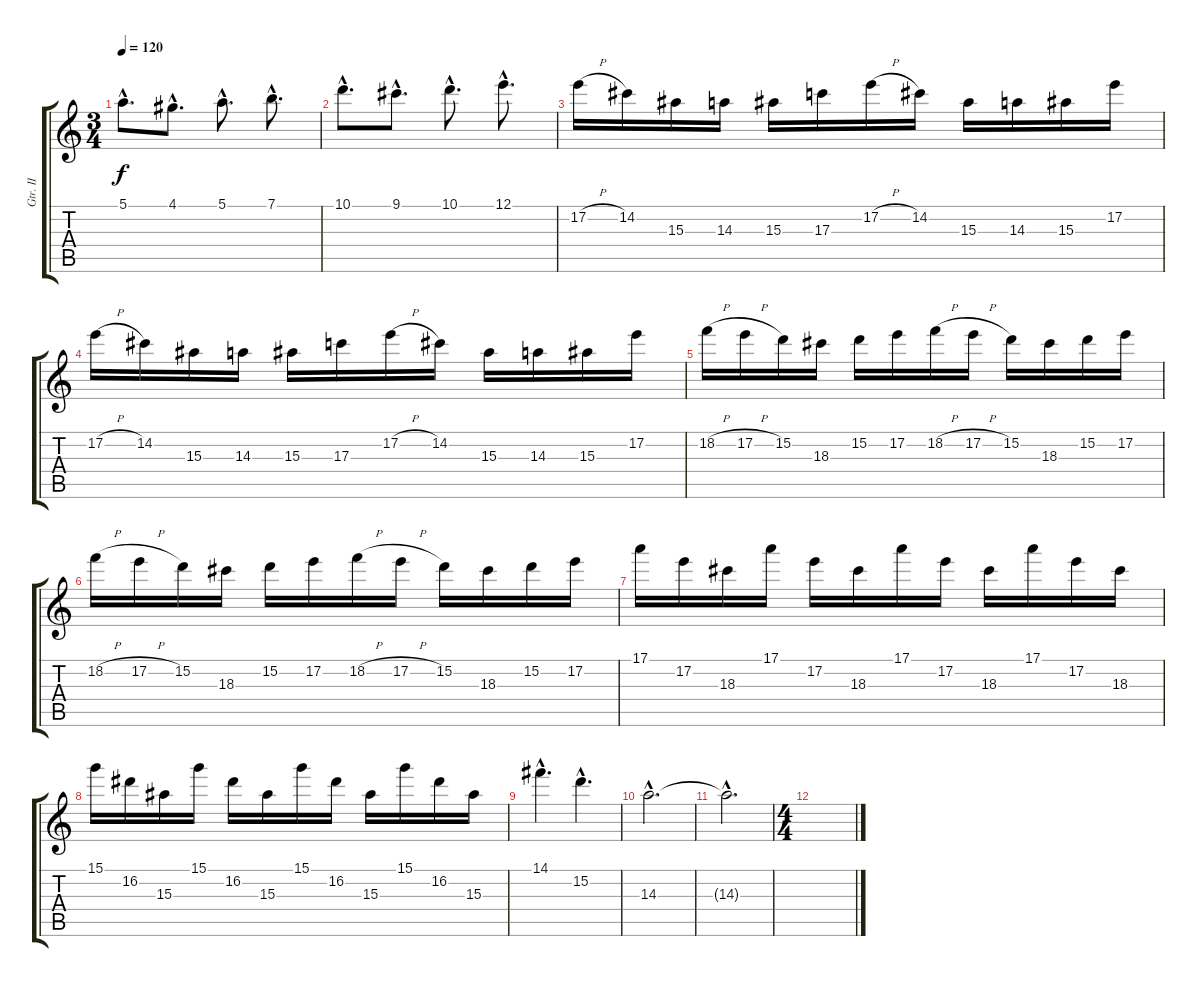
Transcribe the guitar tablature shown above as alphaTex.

\track ("Gtr. II" "Gtr. II") {instrument distortionguitar}
\staff {score tabs}
\tuning (E4 B3 G3 D3 A2 E2) {hide}
\ts (3 4)
\tempo 120
\clef g2
\ks c
5.1{hac}.8{d dy f} 4.1{hac}.8{d} 5.1{hac}.8{d} 7.1{hac}.8{d} |
10.1{hac}.8{d} 9.1{hac}.8{d} 10.1{hac}.8{d} 12.1{hac}.8{d} |
17.2{h}.16 14.2.16 15.3.16 14.3.16 15.3.16 17.3.16 17.2{h}.16 14.2.16 15.3.16 14.3.16 15.3.16 17.2.16 |
17.2{h}.16 14.2.16 15.3.16 14.3.16 15.3.16 17.3.16 17.2{h}.16 14.2.16 15.3.16 14.3.16 15.3.16 17.2.16 |
18.2{h}.16 17.2{h}.16 15.2.16 18.3.16 15.2.16 17.2.16 18.2{h}.16 17.2{h}.16 15.2.16 18.3.16 15.2.16 17.2.16 |
18.2{h}.16 17.2{h}.16 15.2.16 18.3.16 15.2.16 17.2.16 18.2{h}.16 17.2{h}.16 15.2.16 18.3.16 15.2.16 17.2.16 |
17.1.16 17.2.16 18.3.16 17.1.16 17.2.16 18.3.16 17.1.16 17.2.16 18.3.16 17.1.16 17.2.16 18.3.16 |
15.1.16 16.2.16 15.3.16 15.1.16 16.2.16 15.3.16 15.1.16 16.2.16 15.3.16 15.1.16 16.2.16 15.3.16 |
14.1{hac}.4{d} 15.2{hac}.4{d} |
14.3{hac}.2{d} |
14.3{hac t}.2{d} |
\ts (4 4)
